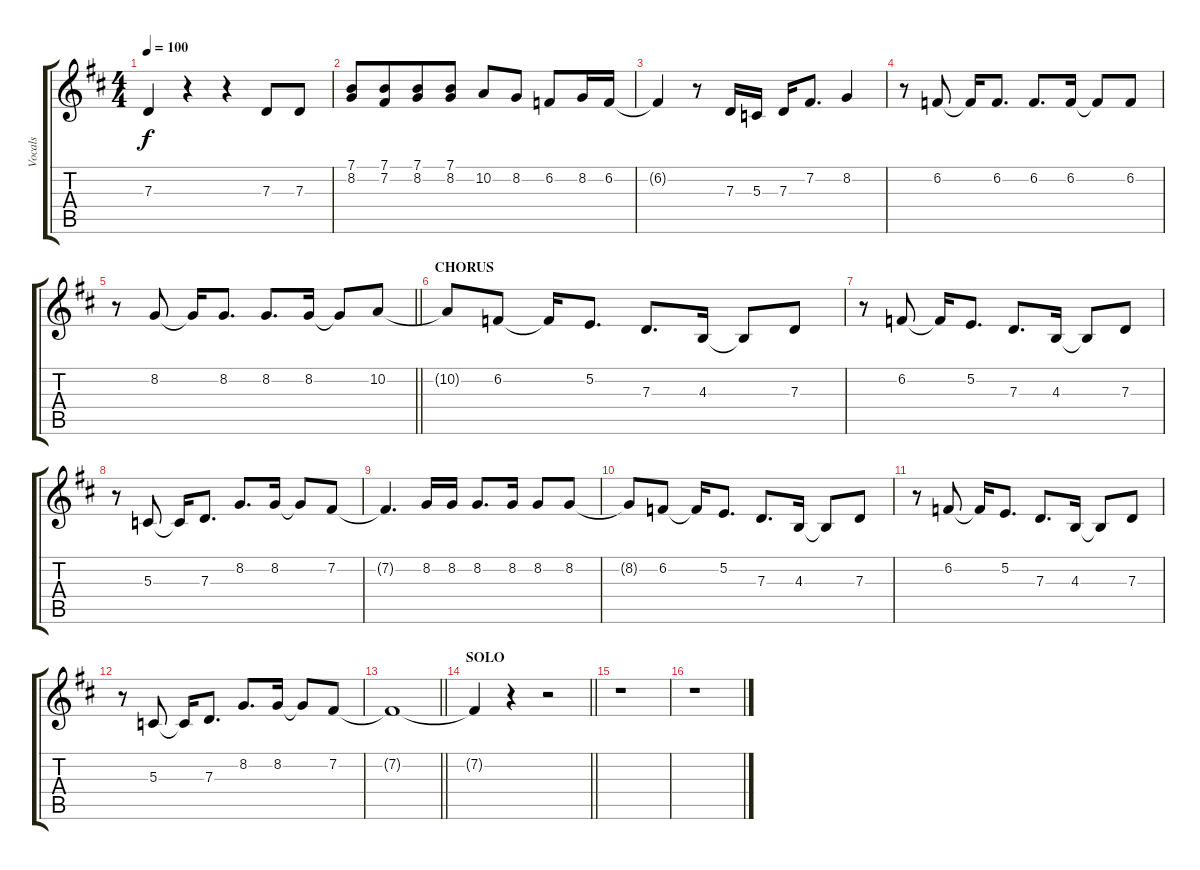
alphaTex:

\track ("Vocals" "Vocals") {instrument harmonica}
\staff {score tabs}
\tuning (E4 B3 G3 D3 A2 E2) {hide}
\ts (4 4)
\tempo 100
\clef g2
\ks d
7.3.4{dy f} r.4 r.4 7.3.8 7.3.8 |
(7.1 8.2).8 (7.1 7.2).8{beam merge} (7.1 8.2).8 (7.1 8.2).8 10.2.8 8.2.8 6.2.8 8.2.16 6.2.16 |
6.2{t}.4 r.8 7.3.16 5.3.16 7.3.16 7.2.8{d} 8.2.4 |
r.8 6.2.8 6.2{t}.16 6.2.8{d} 6.2.8{d} 6.2.16 6.2{t}.8 6.2.8 |
\barLineRight lightlight
r.8 8.2.8 8.2{t}.16 8.2.8{d} 8.2.8{d} 8.2.16 8.2{t}.8 10.2.8 |
\section ("" "CHORUS")
10.2{t}.8 6.2.8 6.2{t}.16 5.2.8{d} 7.3.8{d} 4.3.16 4.3{t}.8 7.3.8 |
r.8 6.2.8 6.2{t}.16 5.2.8{d} 7.3.8{d} 4.3.16 4.3{t}.8 7.3.8 |
r.8 5.3.8 5.3{t}.16 7.3.8{d} 8.2.8{d} 8.2.16 8.2{t}.8 7.2.8 |
7.2{t}.4{d} 8.2.16 8.2.16 8.2.8{d} 8.2.16 8.2.8 8.2.8 |
8.2{t}.8 6.2.8 6.2{t}.16 5.2.8{d} 7.3.8{d} 4.3.16 4.3{t}.8 7.3.8 |
r.8 6.2.8 6.2{t}.16 5.2.8{d} 7.3.8{d} 4.3.16 4.3{t}.8 7.3.8 |
r.8 5.3.8 5.3{t}.16 7.3.8{d} 8.2.8{d} 8.2.16 8.2{t}.8 7.2.8 |
\barLineRight lightlight
7.2{t}.1 |
\section ("" "SOLO")
\barLineRight lightlight
7.2{t}.4 r.4 r.2 |
r.1 |
r.1
